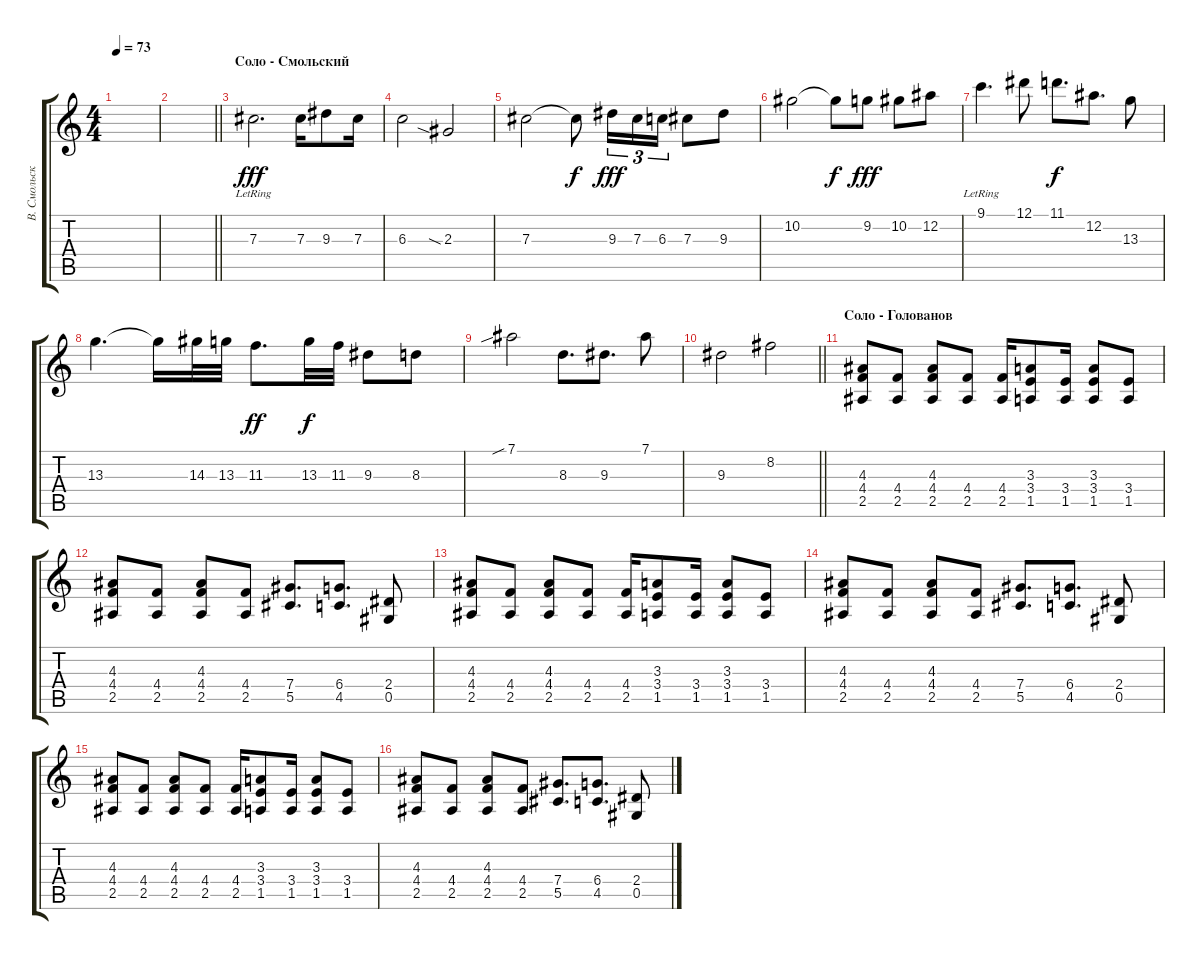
\track ("В. Смольский" "В. Смольск") {instrument distortionguitar}
\staff {score tabs}
\tuning (Eb4 Bb3 Gb3 Db3 Ab2 Eb2) {hide}
\ts (4 4)
\tempo 73
\clef g2
\ks c
|
\barLineRight lightlight
|
\section ("" "Соло - Смольский")
7.3{lr}.2{d dy fff instrument overdrivenguitar} 7.3.16 9.3.8 7.3.16 |
6.3.2 2.3{sia}.2 |
7.3.2 7.3{t}.8{dy f} 9.3.16{tu (3 2) dy fff} 7.3.16{tu (3 2)} 6.3.16{tu (3 2)} 7.3.8 9.3.8 |
10.2.2 10.2{t}.8{dy f} 9.2.8{dy fff} 10.2.8 12.2.8 |
9.1{lr}.4{d} 12.1.8 11.1.8{d dy f} 12.2.8{d} 13.3.8 |
13.3.4{d} 13.3{t}.16 14.3.32 13.3.32 11.3.8{d dy ff} 13.3.32{dy f} 11.3.32 9.3.8 8.3.8 |
7.1{sib}.2 8.3.8{d} 9.3.8{d} 7.1.8 |
\barLineRight lightlight
9.3.2 8.2.2 |
\section ("" "Соло - Голованов")
(4.3 4.4 2.5).8{volume 16 instrument distortionguitar} (4.4 2.5).8 (4.3 4.4 2.5).8 (4.4 2.5).8 (4.4 2.5).16 (3.3 3.4 1.5).8 (3.4 1.5).16 (3.3 3.4 1.5).8 (3.4 1.5).8 |
(4.3 4.4 2.5).8 (4.4 2.5).8 (4.3 4.4 2.5).8 (4.4 2.5).8 (7.4 5.5).8{d} (6.4 4.5).8{d} (2.4 0.5).8 |
(4.3 4.4 2.5).8 (4.4 2.5).8 (4.3 4.4 2.5).8 (4.4 2.5).8 (4.4 2.5).16 (3.3 3.4 1.5).8 (3.4 1.5).16 (3.3 3.4 1.5).8 (3.4 1.5).8 |
(4.3 4.4 2.5).8 (4.4 2.5).8 (4.3 4.4 2.5).8 (4.4 2.5).8 (7.4 5.5).8{d} (6.4 4.5).8{d} (2.4 0.5).8 |
(4.3 4.4 2.5).8 (4.4 2.5).8 (4.3 4.4 2.5).8 (4.4 2.5).8 (4.4 2.5).16 (3.3 3.4 1.5).8 (3.4 1.5).16 (3.3 3.4 1.5).8 (3.4 1.5).8 |
(4.3 4.4 2.5).8 (4.4 2.5).8 (4.3 4.4 2.5).8 (4.4 2.5).8 (7.4 5.5).8{d} (6.4 4.5).8{d} (2.4 0.5).8
